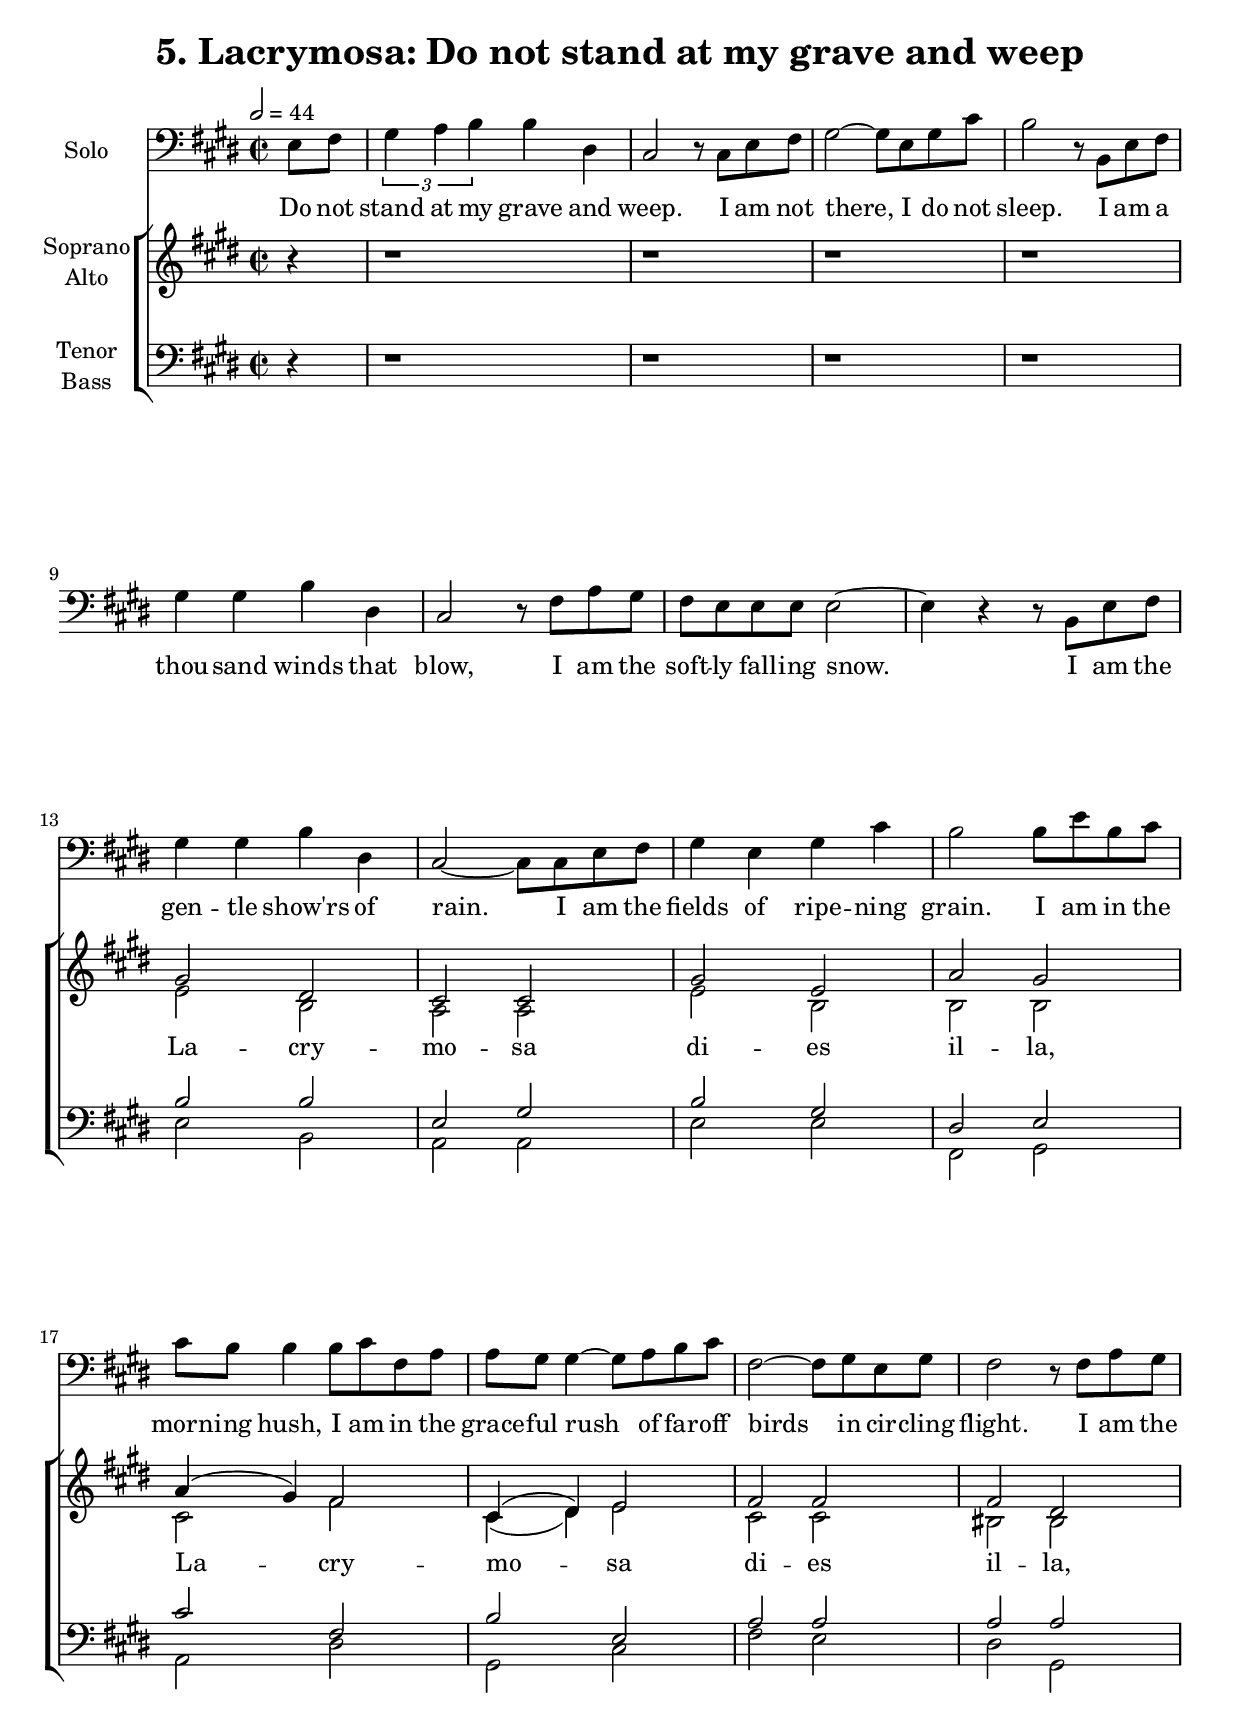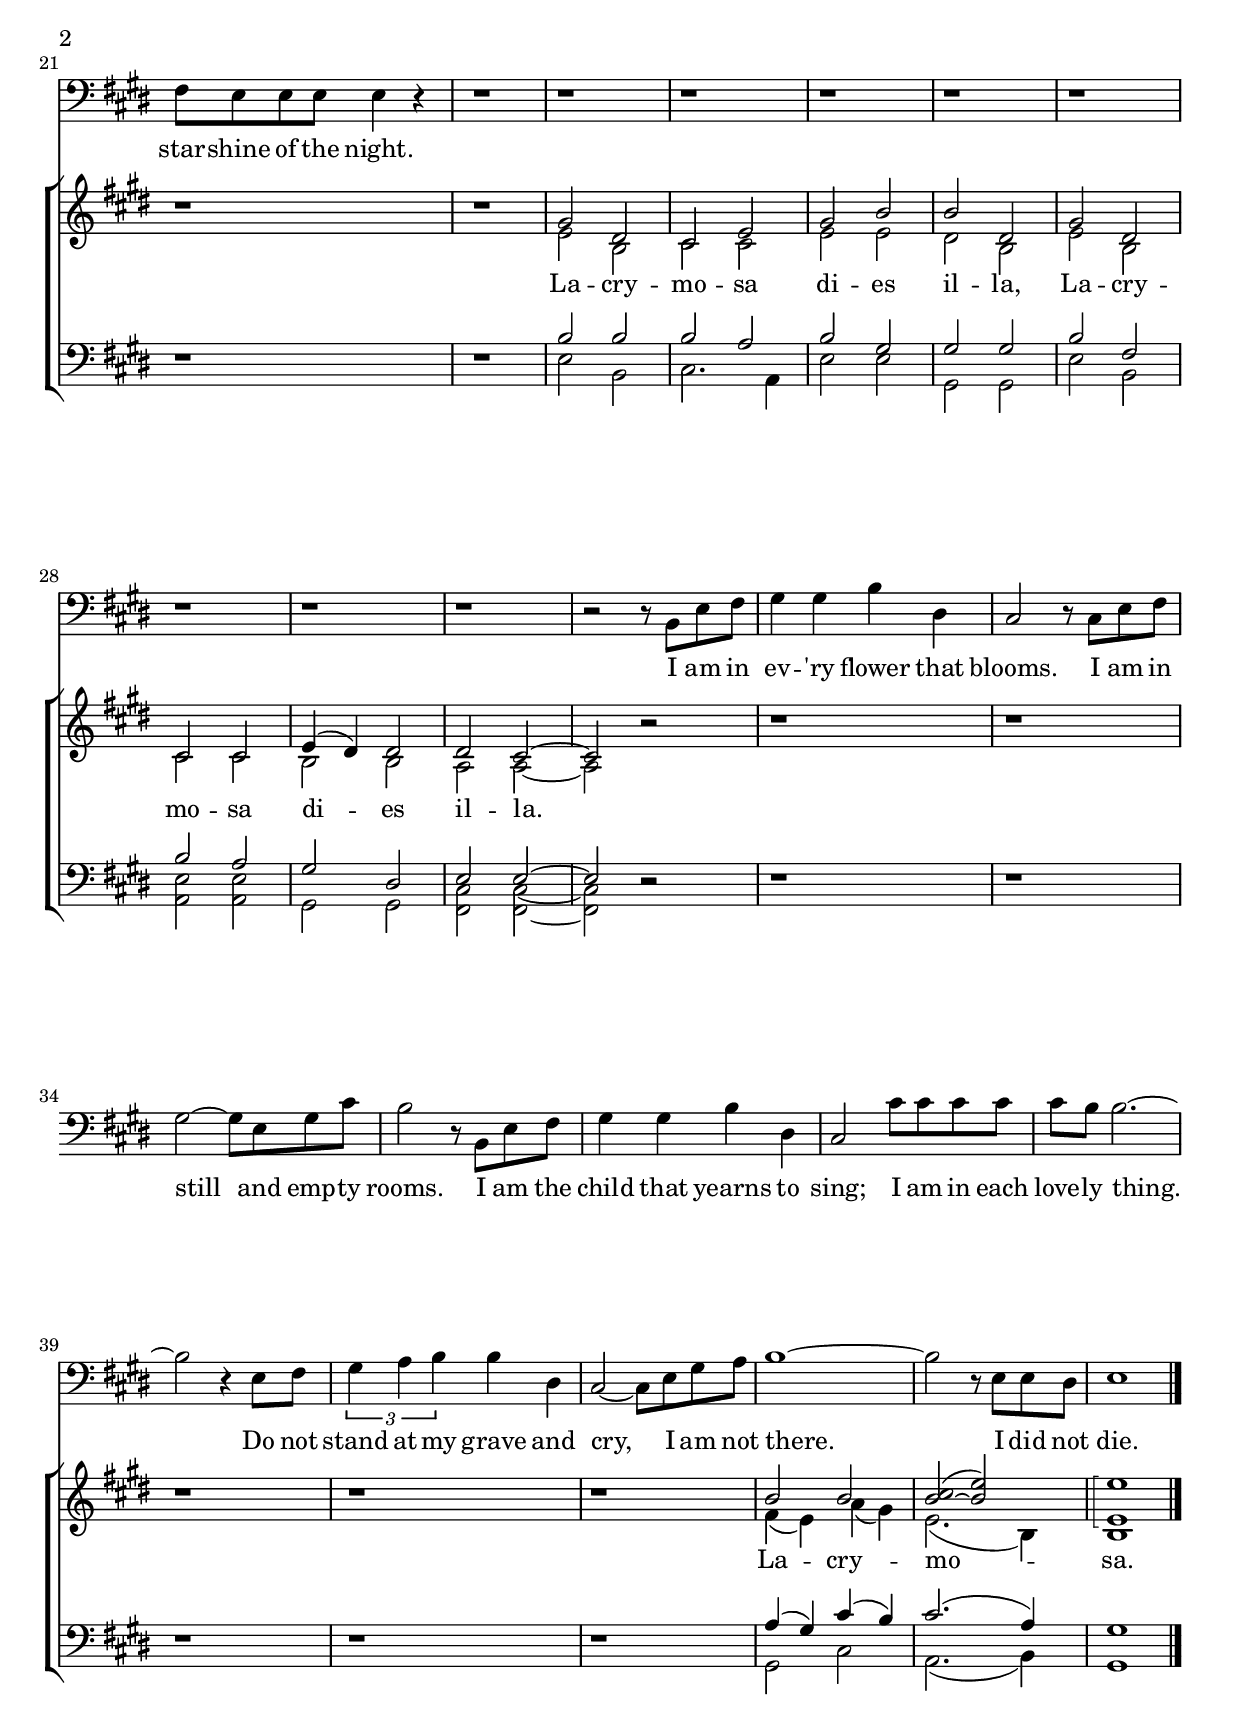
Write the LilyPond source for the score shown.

\version "2.7.40"
\header {
	title = "5. Lacrymosa: Do not stand at my grave and weep"
	footnotes = ""
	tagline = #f
}

\paper {
  #(set-paper-size "a4")
  ragged-bottom = ##f
  ragged-last-bottom = ##f
}

wordsSolo = \lyricmode {
	Do not | stand at my grave and | weep. I am not | there, I do not | sleep. I am a |
	thou -- sand winds that | blow, I am the | soft -- ly fall -- ing snow. I am the |
	gen -- tle show'rs of | rain. I am the | fields of ripe -- ning |
	grain. I am in the | morn -- ing hush, I am in the |
	grace -- ful rush of far -- off | birds in cir -- cling | flight. I am the | star -- shine of the night.
	I am in | ev -- 'ry flower that |
	blooms. I am in | still and emp -- ty | rooms. I am the | child that yearns to |
	sing; I am in each | love -- ly thing. Do not | stand at my grave and |
	cry, I am not | there. I did not | die. |
}

wordsChoir = \lyricmode {
	La -- cry -- | mo -- sa | di -- es | il -- la, |
	La -- cry -- | mo -- sa | di -- es | il -- la, |
	La -- cry -- | mo -- sa | di -- es | il -- la, |
	La -- cry -- | mo -- sa | di -- es | il -- la. |
	La -- cry -- | mo -- | sa. |
}

musicSolo = \transpose c c, {
	\clef "bass"
	\partial 4
	e'8 fis'8 | \times 2/3 { gis'4 a'4 b'4 } b'4
	dis'4 | cis'2 r8 cis'8 e'8 fis'8 | gis'2
	~ gis'8 e'8 gis'8 cis''8 | b'2 r8 b8 e'8
	fis'8 | gis'4 gis'4 b'4 dis'4 | cis'2 r8
	fis'8 a'8 gis'8 | fis'8 e'8 e'8 e'8 e'2 ~
	| e'4 r4 r8 b8 e'8 fis'8 | gis'4 gis'4
	b'4 dis'4 | cis'2 ~ cis'8 cis'8 e'8 fis'8
	| gis'4 e'4 gis'4 cis''4 | b'2 b'8 e''8
	b'8 cis''8 | cis''8 b'8 b'4 b'8 cis''8 fis'8
	a'8 | a'8 gis'8 gis'4 ~ gis'8 a'8 b'8 cis''8
	| fis'2 ~ fis'8 gis'8 e'8 gis'8 | fis'2
	r8 fis'8 a'8 gis'8 | fis'8 e'8 e'8 e'8 e'4
	r4 | r1 | r1 | r1 | r1 |
	r1 | r1 | r1 | r1 | r1 |
	r2 r8 b8 e'8 fis'8 | gis'4 gis'4 b'4 dis'4
	| cis'2 r8 cis'8 e'8 fis'8 | gis'2 ~ gis'8
	e'8 gis'8 cis''8 | b'2 r8 b8 e'8 fis'8
	| gis'4 gis'4 b'4 dis'4 | cis'2 cis''8
	cis''8 cis''8 cis''8 | cis''8 b'8 b'2. ~ |
	b'2 r4 e'8 fis'8 | \times 2/3 { gis'4 a'4 b'4 }
	b'4 dis'4 | cis'2 ~ cis'8 e'8 gis'8 a'8
	| b'1 ~ | b'2 r8 e'8 e'8 dis'8 |
	e'1 \bar "|."
}

musicSoprano = {
	\partial 4
	r4 | r1 | r1 | r1 | r1
	| r1 | r1 | r1 | r1 \break | gis'2 dis'2
	| cis'2 cis'2 | gis'2 e'2
	| a'2 gis'2 | a'4 ( gis'4 -) fis'2
	| cis'4 ( dis'4 -) e'2 | fis'2 fis'2 | fis'2 dis'2
	| r1 | r1 | gis'2 dis'2 | cis'2 e'2
	| gis'2 b'2 | b'2 dis'2 | gis'2 dis'2
	| cis'2 cis'2 | e'4 ( dis'4 -) dis'2
	| dis'2 cis'2 ~ | cis'2 r2 | r1
	| r1 | r1 | r1 | r1 | r1
	| r1 | r1 | r1 | r1 | b'2 b'2
	| \shape #'((1.2 . -1) (1 . -1.2) (0.2 . -1.2) (0 . -1)) Tie
	<< { b'2 ~ b'2 } { cis''2( e''2) } >>
	| \arpeggioBracket <e' e''>1\arpeggio \bar "|."
}
musicAlto = {
	\partial 4
	r4 | r1 | r1 | r1 | r1
	| r1 | r1 | r1 | r1 | e'2 b2
	| a2 a2 | e'2 b2 | b2 b2
	| cis'2 fis'2 | cis'4 ( dis'4 -) e'2
	| cis'2 cis'2 | bis2 bis2 | r1 | r1
	| e'2 b2 | cis'2 cis'2 | e'2 e'2
	| dis'2 b2 | e'2 b2 | cis'2 cis'2
	| b2 b2 | a2 a2 ~ | a2 r2 | r1
	| r1 | r1 | r1 | r1 | r1
	| r1 | r1 | r1 | r1
	| fis'4 ( e'4 -) a'4 ( gis'4 -) | e'2. ( b4 -)
	| b1 \bar "|."
}
musicTenor = \transpose c c, {
	\partial 4
	r4 | r1 | r1 | r1 | r1
	| r1 | r1 | r1 | r1 | b'2 b'2
	| e'2 gis'2 | b'2 gis'2 | dis'2 e'2
	| cis''2 fis'2 | b'2 e'2 | a'2 a'2
	| a'2 a'2 | r1 | r1 | b'2 b'2
	| b'2 a'2 | b'2 gis'2 | gis'2 gis'2
	| b'2 fis'2 | b'2 a'2
	| gis'2 dis'2 | e'2 e'2 ~ | e'2 r2
	| r1 | r1 | r1 | r1 | r1 | r1
	| r1 | r1 | r1 | r1
	| a'4 ( gis'4 -) cis''4 ( b'4 -) | cis''2. ( a'4 -)
	| gis'1 \bar "|."
}
musicBass = \transpose c c, {
	\partial 4
	% 5
	r4 | r1 | r1 | r1 | r1 |
	% 9
	r1 | r1 | r1 | r1 | % 13
	e'2 b2 | a2 a2 | e'2 e'2 | % 16
	fis2 gis2 | a2 dis'2 | % 18
	gis2 cis'2 | fis'2 e'2 | dis'2 gis2
	| r1 | % 22
	r1 | e'2 b2 | cis'2. a4 | e'2 e'2
	| gis2 gis2 | % 27
	e'2 b2 | <a e'>2 <a e'>2 |
	gis2 gis2 |
	<fis cis'>2
	\shape #'((0.8 . 0) (0.8 . 0.3) (0 . 0.3) (0 . 0)) Tie
	<fis cis'>2 ~
	| <fis cis'>2 r2 | r1 | % 33
	r1 | r1 | r1 | r1 | % 37
	r1 | r1 | r1 | r1 | % 41
	r1 | gis2 cis'2 | a2. ( b4 -) | gis1
	\bar "|."
}

voicedefault = {
	\time 2/2 \tempo 2=44
	\key e \major
	\set Score.currentBarNumber = #5
}

\score{
	<<

		\new Staff \with {
			instrumentName = "Solo"
		} {
			\voicedefault
			\musicSolo
		}
		\addlyrics \wordsSolo


		\new ChoirStaff <<
			\new Staff \with {
				instrumentName = \markup \center-column { "Soprano" "Alto" }
				\consists "Merge_rests_engraver"
			} {
				\voicedefault
				<<
					\new Voice = sop { \voiceOne \musicSoprano }
					\new Voice = alt { \voiceTwo \musicAlto }
				>>
			}
			\new Lyrics \lyricsto sop \wordsChoir

			\new Staff \with {
				instrumentName = \markup \center-column { "Tenor" "Bass" }
				\consists "Merge_rests_engraver"
			} {
				\clef "bass"
				\voicedefault
				<<
					\new Voice = ten { \voiceOne \musicTenor }
					\new Voice = bas { \voiceTwo \musicBass }
				>>
			}
		>>

	>>
	\layout {
		\context {
			\Staff
			\RemoveEmptyStaves
		}
	}
	\midi {}
}
